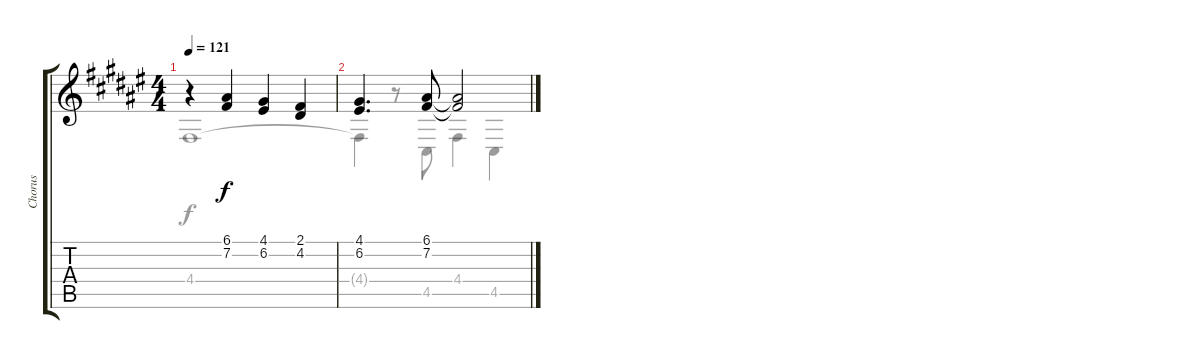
\track ("Chorus" "Chorus") {instrument voiceoohs}
\staff {score tabs}
\tuning (E4 B3 G3 D3 A2 E2) {hide}
\voice
\ts (4 4)
\tempo 121
\clef g2
\ks f#
r.4{dy f} (6.1 7.2).4 (4.1 6.2).4 (2.1 4.2).4 |
(4.1 6.2).4{d} (6.1 7.2).8 (6.1{t} 7.2{t}).2
\voice
\clef g2
\ottava regular
\simile none
\ks f#
4.4.1{dy f} |
4.4{t}.4 r.8 4.5.8 4.4.4 4.5.4
